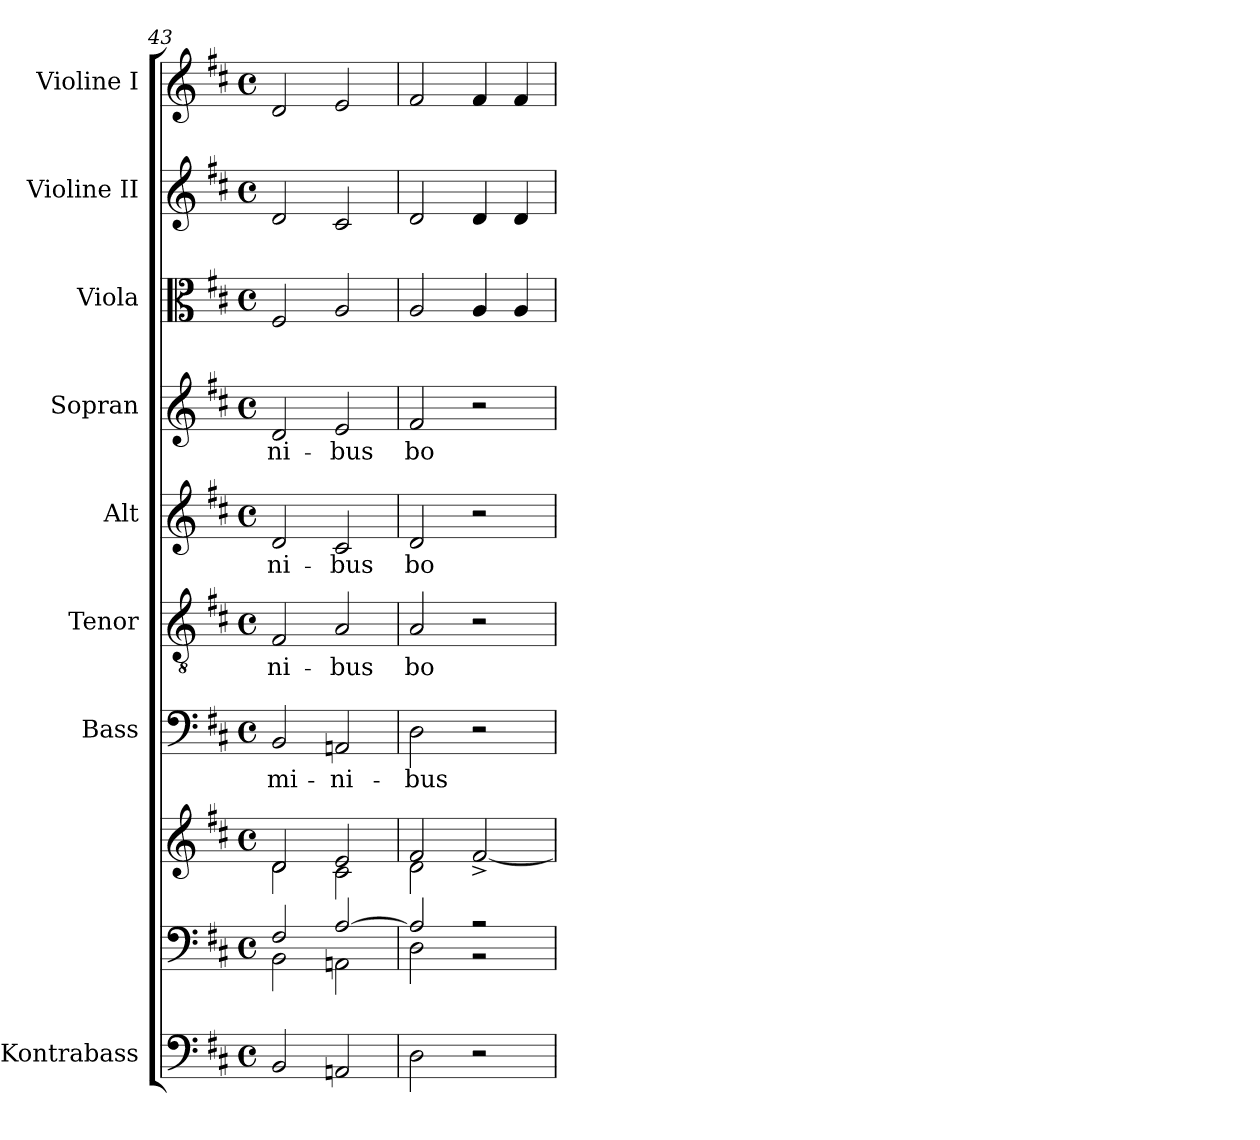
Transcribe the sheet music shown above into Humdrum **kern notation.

**kern	**kern	**kern	**kern	**text	**kern	**text	**kern	**text	**kern	**text	**kern	**kern	**kern
*part9	*part8	*part8	*part7	*part7	*part6	*part6	*part5	*part5	*part4	*part4	*part3	*part2	*part1
*staff10	*staff9	*staff8	*staff7	*staff7	*staff6	*staff6	*staff5	*staff5	*staff4	*staff4	*staff3	*staff2	*staff1
*I"Kontrabass	*	*	*I"Bass	*	*I"Tenor	*	*I"Alt	*	*I"Sopran	*	*I"Viola	*I"Violine II	*I"Violine I
*I'Kb.	*	*	*I'B.	*	*I'T.	*	*I'A.	*	*I'S.	*	*I'Vla.	*I'Vl. II	*I'Vl. I
*clefF4	*clefF4	*clefG2	*clefF4	*	*clefGv2	*	*clefG2	*	*clefG2	*	*clefC3	*clefG2	*clefG2
*ITrd7c12	*	*	*	*	*	*	*	*	*	*	*	*	*
*k[f#c#]	*k[f#c#]	*k[f#c#]	*k[f#c#]	*	*k[f#c#]	*	*k[f#c#]	*	*k[f#c#]	*	*k[f#c#]	*k[f#c#]	*k[f#c#]
*D:	*D:	*D:	*D:	*	*D:	*	*D:	*	*D:	*	*D:	*D:	*D:
*M4/4	*M4/4	*M4/4	*M4/4	*	*M4/4	*	*M4/4	*	*M4/4	*	*M4/4	*M4/4	*M4/4
*met(c)	*met(c)	*met(c)	*met(c)	*	*met(c)	*	*met(c)	*	*met(c)	*	*met(c)	*met(c)	*met(c)
=43	=43	=43	=43	=43	=43	=43	=43	=43	=43	=43	=43	=43	=43
*	*^	*^	*	*	*	*	*	*	*	*	*	*	*
!	!	!	!	!	!	!LO:LY:b	!	!LO:LY:b	!	!LO:LY:b	!	!LO:LY:b	!	!	!
2BBB/	2F#/	2BB\	2d/	2d\	2BB/	-mi-	2F#/	-ni-	2d/	-ni-	2d/	-ni-	2F#/	2d/	2d/
!	!	!	!	!	!	!LO:LY:b	!	!LO:LY:b	!	!LO:LY:b	!	!LO:LY:b	!	!	!
2AAAn/	[>2A/	2AAn\	2e/	2c#\	2AAn/	-ni-	2A/	-bus	2c#/	-bus	2e/	-bus	2A/	2c#/	2e/
=44	=44	=44	=44	=44	=44	=44	=44	=44	=44	=44	=44	=44	=44	=44	=44
!	!	!	!	!	!	!LO:LY:b	!	!LO:LY:b	!	!LO:LY:b	!	!LO:LY:b	!	!	!
2DD\	2A/]	2D\	2f#/	2d\	2D\	-bus	2A/	bo-	2d/	bo-	2f#/	bo-	2A/	2d/	2f#/
2r	2r	2r	[>2f#^</	2ryy	2r	.	2r	.	2r	.	2r	.	4A/	4d/	4f#/
.	.	.	.	.	.	.	.	.	.	.	.	.	4A/	4d/	4f#/
*	*v	*v	*	*	*	*	*	*	*	*	*	*	*	*	*
*	*	*v	*v	*	*	*	*	*	*	*	*	*	*	*
=	=	=	=	=	=	=	=	=	=	=	=	=	=
*-	*-	*-	*-	*-	*-	*-	*-	*-	*-	*-	*-	*-	*-
